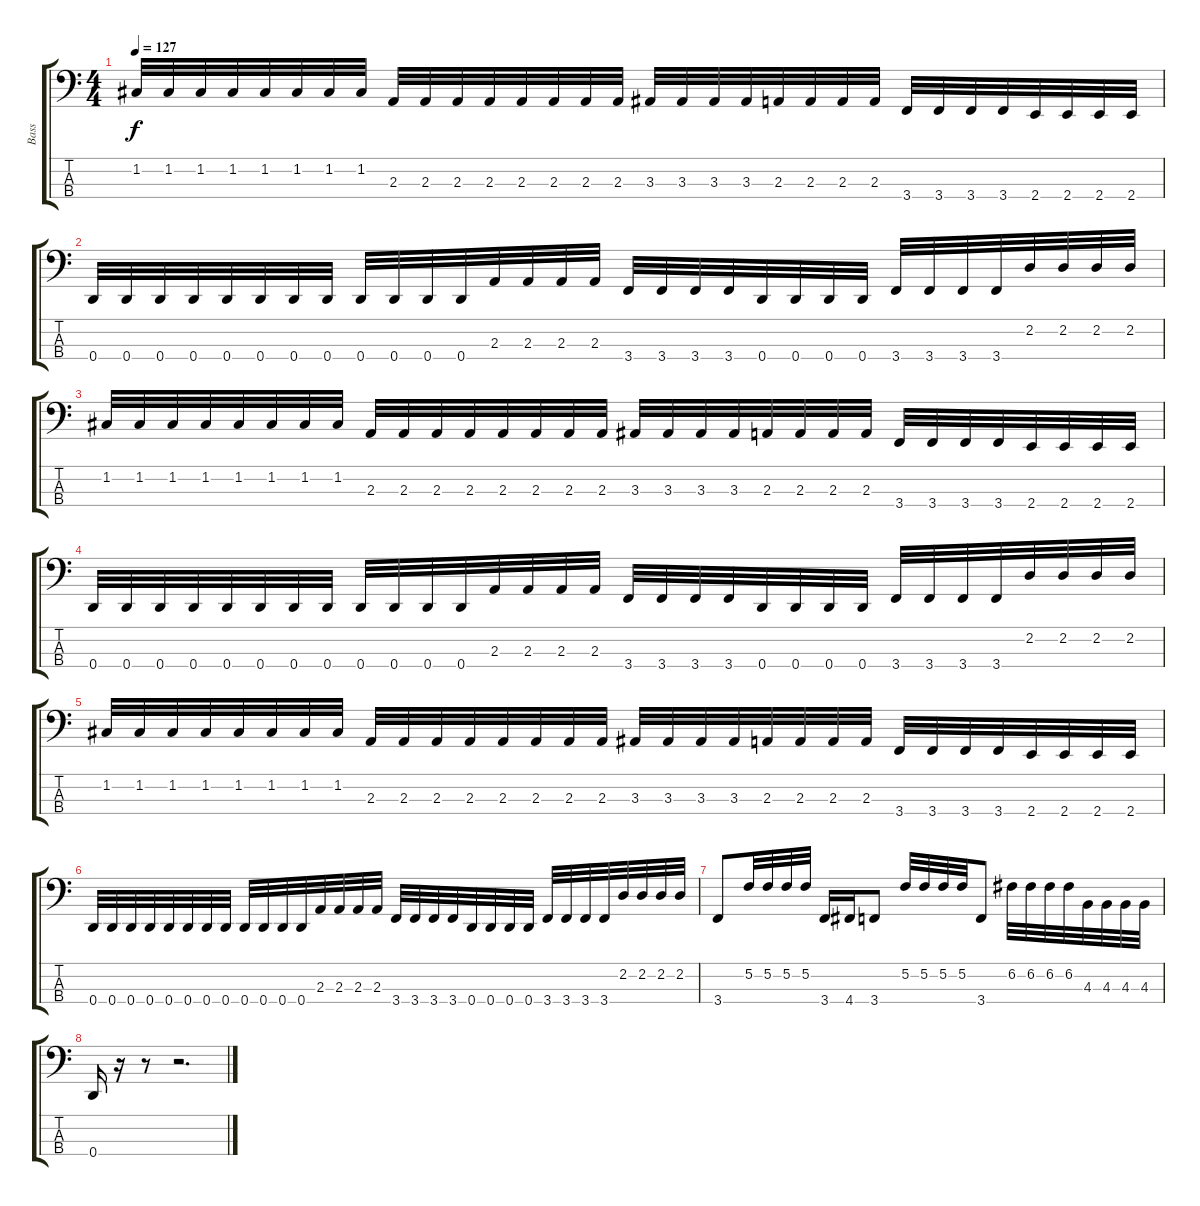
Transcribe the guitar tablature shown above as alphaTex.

\track ("Bass" "Bass") {instrument electricbassfinger}
\staff {score tabs}
\tuning (F2 C2 G1 D1) {hide}
\ts (4 4)
\tempo 127
\clef f4
\ks c
1.2.32{dy f} 1.2.32 1.2.32 1.2.32 1.2.32 1.2.32 1.2.32 1.2.32 2.3.32 2.3.32 2.3.32 2.3.32 2.3.32 2.3.32 2.3.32 2.3.32 3.3.32 3.3.32 3.3.32 3.3.32 2.3.32 2.3.32 2.3.32 2.3.32 3.4.32 3.4.32 3.4.32 3.4.32 2.4.32 2.4.32 2.4.32 2.4.32 |
0.4.32 0.4.32 0.4.32 0.4.32 0.4.32 0.4.32 0.4.32 0.4.32 0.4.32 0.4.32 0.4.32 0.4.32 2.3.32 2.3.32 2.3.32 2.3.32 3.4.32 3.4.32 3.4.32 3.4.32 0.4.32 0.4.32 0.4.32 0.4.32 3.4.32 3.4.32 3.4.32 3.4.32 2.2.32 2.2.32 2.2.32 2.2.32 |
1.2.32 1.2.32 1.2.32 1.2.32 1.2.32 1.2.32 1.2.32 1.2.32 2.3.32 2.3.32 2.3.32 2.3.32 2.3.32 2.3.32 2.3.32 2.3.32 3.3.32 3.3.32 3.3.32 3.3.32 2.3.32 2.3.32 2.3.32 2.3.32 3.4.32 3.4.32 3.4.32 3.4.32 2.4.32 2.4.32 2.4.32 2.4.32 |
0.4.32 0.4.32 0.4.32 0.4.32 0.4.32 0.4.32 0.4.32 0.4.32 0.4.32 0.4.32 0.4.32 0.4.32 2.3.32 2.3.32 2.3.32 2.3.32 3.4.32 3.4.32 3.4.32 3.4.32 0.4.32 0.4.32 0.4.32 0.4.32 3.4.32 3.4.32 3.4.32 3.4.32 2.2.32 2.2.32 2.2.32 2.2.32 |
1.2.32 1.2.32 1.2.32 1.2.32 1.2.32 1.2.32 1.2.32 1.2.32 2.3.32 2.3.32 2.3.32 2.3.32 2.3.32 2.3.32 2.3.32 2.3.32 3.3.32 3.3.32 3.3.32 3.3.32 2.3.32 2.3.32 2.3.32 2.3.32 3.4.32 3.4.32 3.4.32 3.4.32 2.4.32 2.4.32 2.4.32 2.4.32 |
0.4.32 0.4.32 0.4.32 0.4.32 0.4.32 0.4.32 0.4.32 0.4.32 0.4.32 0.4.32 0.4.32 0.4.32 2.3.32 2.3.32 2.3.32 2.3.32 3.4.32 3.4.32 3.4.32 3.4.32 0.4.32 0.4.32 0.4.32 0.4.32 3.4.32 3.4.32 3.4.32 3.4.32 2.2.32 2.2.32 2.2.32 2.2.32 |
3.4.8 5.2.32 5.2.32 5.2.32 5.2.32 3.4.16 4.4.16 3.4.8 5.2.32 5.2.32 5.2.32 5.2.32 3.4.8 6.2.32 6.2.32 6.2.32 6.2.32 4.3.32 4.3.32 4.3.32 4.3.32 |
0.4.16 r.16 r.8 r.2{d}
